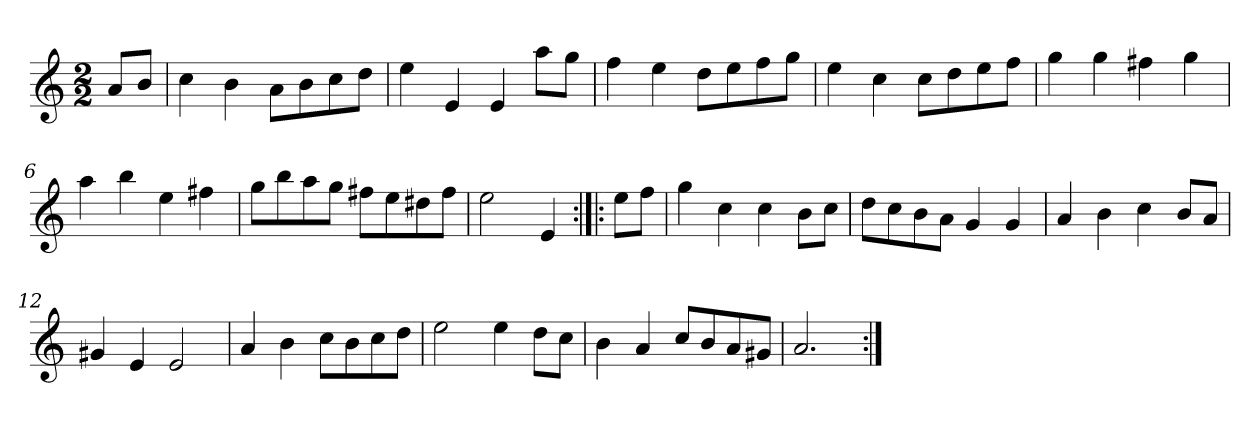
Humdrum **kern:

**kern
*part1
*staff1
*clefG2
*k[]
*a:
*M2/2
*MM132
=
8a/L
8b/J
=1
4cc
4b
8a\L
8b\
8cc\
8dd\J
=2
4ee
4e
4e
8aa\L
8gg\J
=3
4ff
4ee
8dd\L
8ee\
8ff\
8gg\J
=4
4ee
4cc
8cc\L
8dd\
8ee\
8ff\J
=5
4gg
4gg
4ff#X
4gg
=6
4aa
4bb
4ee
4ff#X
=7
8gg\L
8bb\
8aa\
8gg\J
8ff#X\L
8ee\
8dd#X\
8ff#\J
=8
2ee
4e
=:|!|:
8ee\L
8ff\J
=9
4gg
4cc
4cc
8b\L
8cc\J
=10
8dd\L
8cc\
8b\
8a\J
4g
4g
=11
4a
4b
4cc
8b/L
8a/J
=12
4g#X
4e
2e
=13
4a
4b
8cc\L
8b\
8cc\
8dd\J
=14
2ee
4ee
8dd\L
8cc\J
=15
4b
4a
8cc/L
8b/
8a/
8g#X/J
=16
2.a
=:|!
*-
